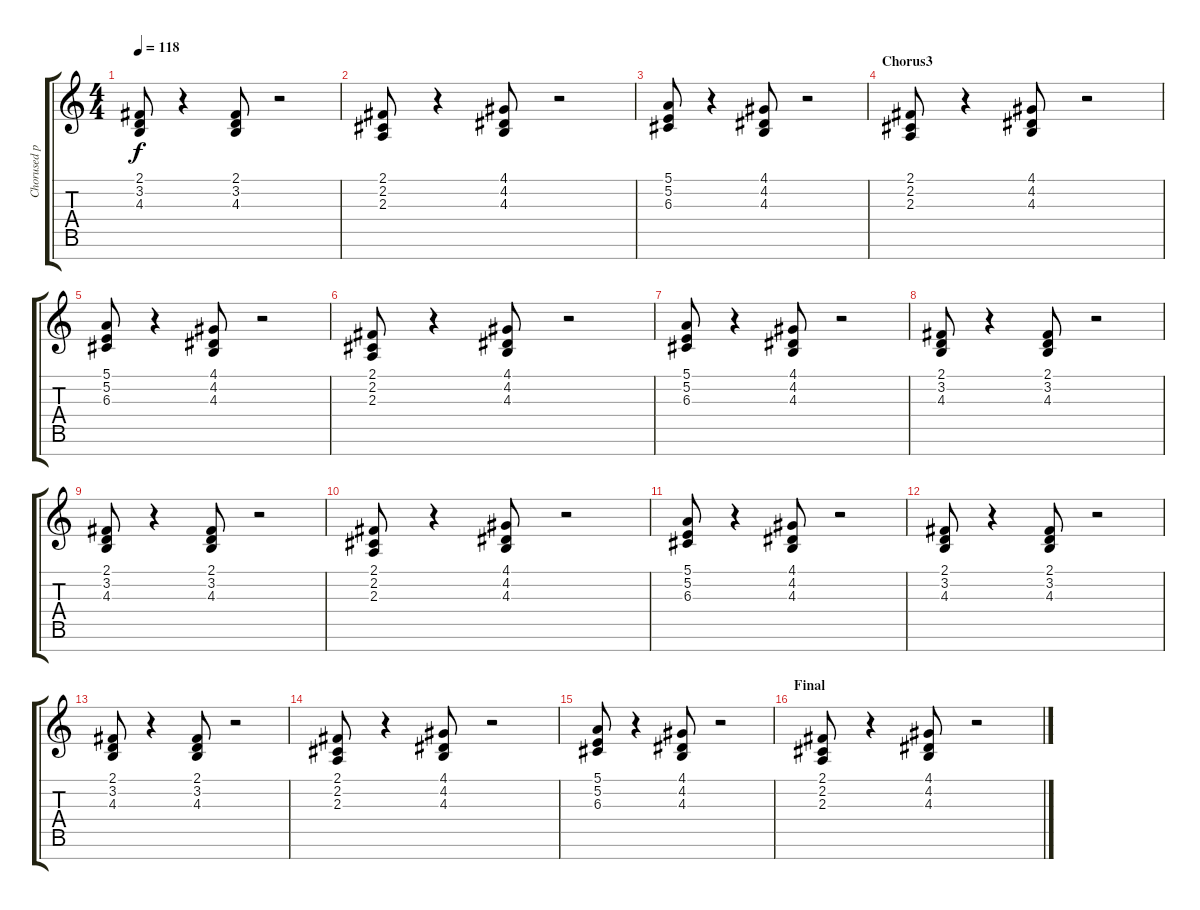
\track ("Chorused piano" "Chorused p") {instrument electricpiano2}
\staff {score tabs}
\tuning (E4 B3 G3 D3 A2 E2 B1) {hide}
\ts (4 4)
\tempo 118
\clef g2
\ks c
(2.1 3.2 4.3).8{dy f} r.4 (2.1 3.2 4.3).8 r.2 |
(2.1 2.2 2.3).8 r.4 (4.1 4.2 4.3).8 r.2 |
(5.1 5.2 6.3).8 r.4 (4.1 4.2 4.3).8 r.2 |
\section ("" "Chorus3")
(2.1 2.2 2.3).8 r.4 (4.1 4.2 4.3).8 r.2 |
(5.1 5.2 6.3).8 r.4 (4.1 4.2 4.3).8 r.2 |
(2.1 2.2 2.3).8 r.4 (4.1 4.2 4.3).8 r.2 |
(5.1 5.2 6.3).8 r.4 (4.1 4.2 4.3).8 r.2 |
(2.1 3.2 4.3).8 r.4 (2.1 3.2 4.3).8 r.2 |
(2.1 3.2 4.3).8 r.4 (2.1 3.2 4.3).8 r.2 |
(2.1 2.2 2.3).8 r.4 (4.1 4.2 4.3).8 r.2 |
(5.1 5.2 6.3).8 r.4 (4.1 4.2 4.3).8 r.2 |
(2.1 3.2 4.3).8 r.4 (2.1 3.2 4.3).8 r.2 |
(2.1 3.2 4.3).8 r.4 (2.1 3.2 4.3).8 r.2 |
(2.1 2.2 2.3).8 r.4 (4.1 4.2 4.3).8 r.2 |
(5.1 5.2 6.3).8 r.4 (4.1 4.2 4.3).8 r.2 |
\section ("" "Final")
(2.1 2.2 2.3).8 r.4 (4.1 4.2 4.3).8 r.2
